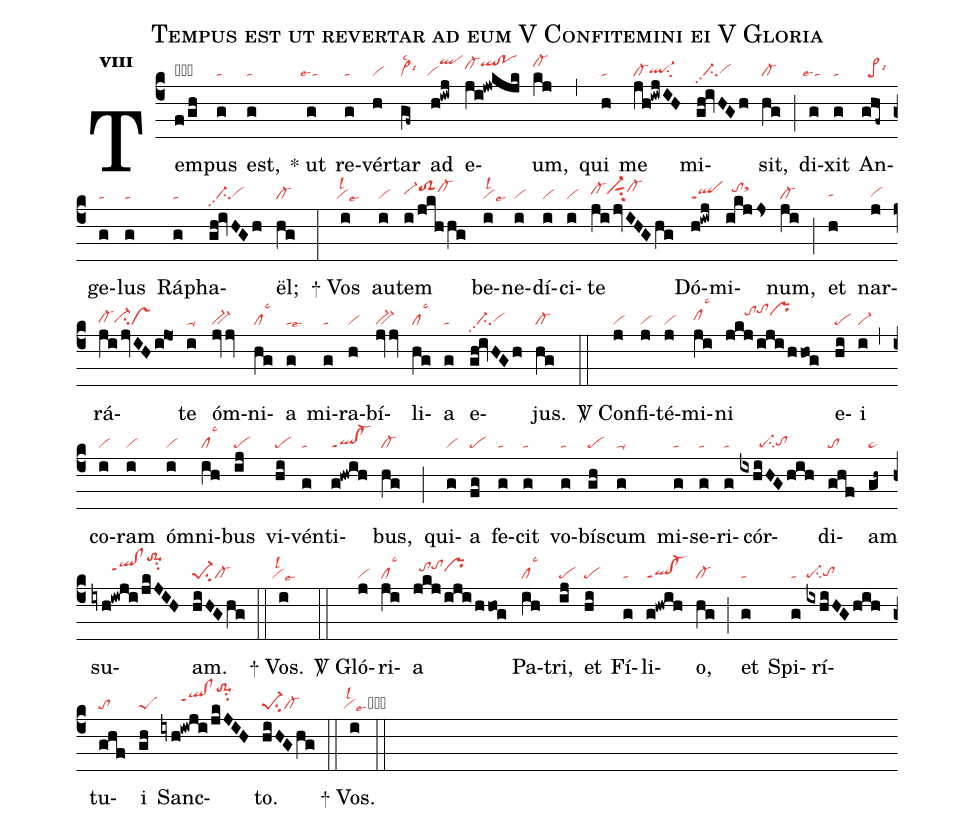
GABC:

name:Tempus est ut revertar ad eum V Confitemini ei V Gloria;
office-part:re;
mode:8;
nabc-lines:1;
%%
initial-style: 1;
name: Tempus est ut revertar ad eum;
mode: 8;
office-part: Responsorium;
annotation:Resp.;
annotation: viii;
nabc-lines: 1;
%%
(c4) Tem(f/gh|obta/pehg)pus(g|ta) est,(g|ta) <sp>*</sp> ut(g|``talse1) re(g|ta)vér(h|vi)tar(gf~|vi>lsi6lsc2) ad(h!iwj|`viqlhk) e(ji!jwkjk|cl-hiqlhj!pohj)um,(kj|cl-hj) (,) qui(h|ta) me(jh!iwjIH|cl-ql-hgsu2) mi(gh!ivHGh|//ci-pp2vihg)sit,(hg|cl-) (;) di(g|``talse1)xit(g|ta) An(ghf~|//pe>lsi6)ge(g|ta)lus(g|ta) Rá(g|ta)pha(gh!ivHGh|//ci-pp2vihg)ël;(hg|cl-) (:)
<sp>+</sp> Vos(i|`vilsl2lse9) au(i|vi)tem(i/jkhhg|vi-hhtoS2hicl-hi) be(i|vilsl2lse9)ne(i|vi)dí(i|vi)ci(i|vi)te(ji/jvIHGhg|cl-hhvi-hhsut1su2cl-hi) Dó(h!iwj|qlppt1)mi(ikjjs|//tohisthj)num,(ji|cl-) (;) et(h|tahg) nar(j|vihg)rá(ji/jvIHijO1|cl-hgci-hgvs)te(i|ta-) óm(jvjv|bv-)ni(hg|cllsc3)a(g|talse9) mi(g|ta)ra(h|vi)bí(jvjv|bv-)li(hg|cllsc3)a(g|ta) e(gh!ivHGh|//ci-pp2vihg)jus.(hg|cl-) (::)

<sp>V/</sp> Con(j|vi)fi(j|vi)té(j|vi)mi(ji|clhhlsc3)ni(jkj/iji/hhog|//////tohjtohkprhj) e(hi|pe)i(i|vi-) (,) co(i|vi)ram(i|vi) óm(i|vi)ni(ih|cllsc3)bus(ij|pe) vi(hi|pe)vén(g|ta)ti(g!hwih|ql!cl-ppt1)bus,(hg|cl-) (;) qui(g|vi)a(fg|pe) fe(g|ta)cit(g|ta) vo(g|ta)bís(gh|pe)cum(g|ta-) mi(g|ta)se(g|ta)ri(g|ta)cór(ixhiHGhih|//////pe-su2tohg)di(ghf|to)am(gh~|pe~) su(iyh!iwji/jkJIH|//////qlhi!clhippt1to-1hmsu2)am.(hiHGhg|pe-1su2cl-) (::)
<sp>+</sp> Vos.(i|``vilsl2lse9) (::)

<sp>V/</sp> Gló(j|vi)ri(ji|cllsc3)a(jkj/iji/hhog|//tohitohjprhi) Pa(ih|cllsc3)tri,(ij|pe) et(hi|pe) Fí(g|ta)li(g!hwih|ql!cl-ppt1)o,(hg|cl-) (;) et(g|ta) Spi(g|ta)rí(ixhiHG/hih|pe-su2tohg)tu(ghf|to)i(gh|peS) Sanc(iyh!iwji/jkJIH|//////qlhi!clhippt1to-1hmsu2)to.(hiHGhg|pe-1su2cl-) (::)
<sp>+</sp> Vos.(i|``vilsl2lse9cb) (::)
